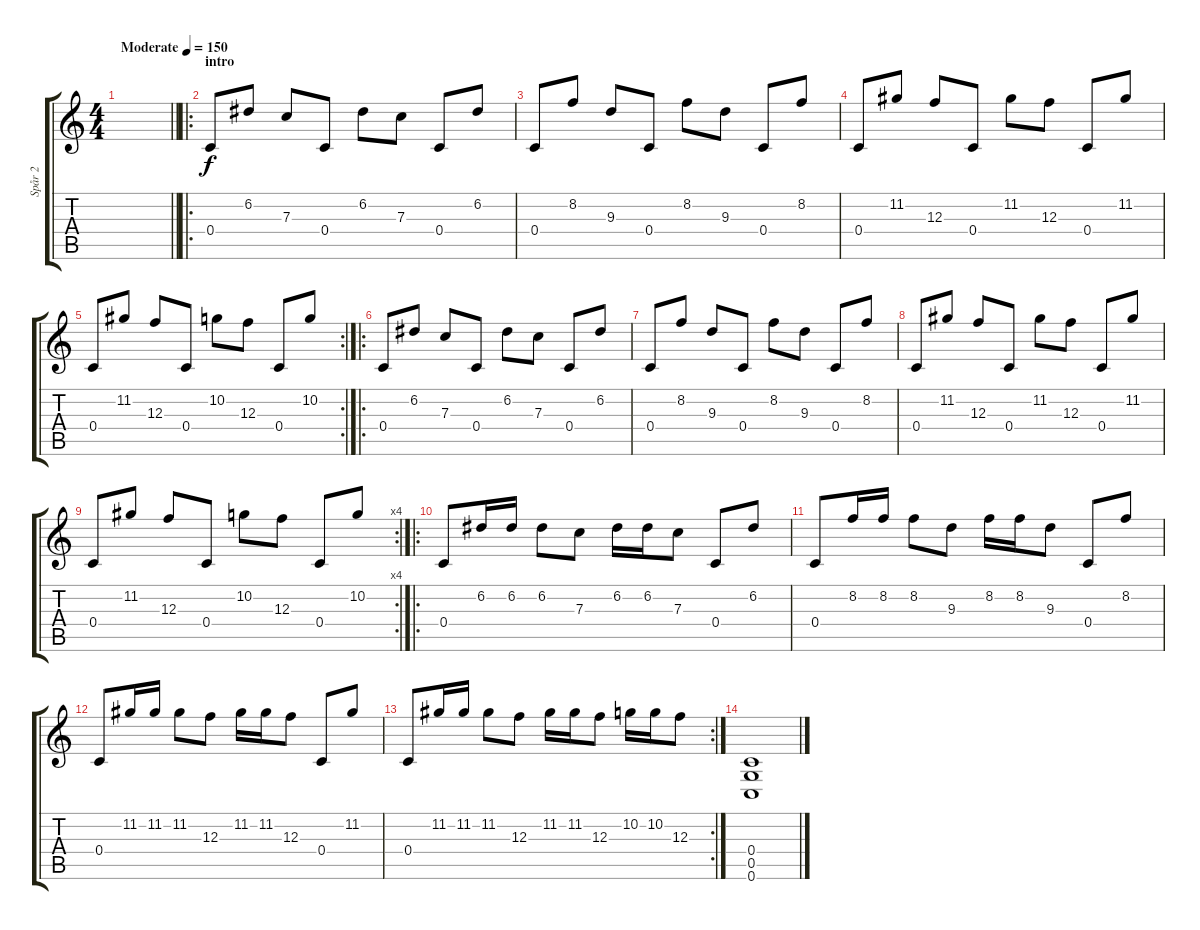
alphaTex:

\track ("Spår 2" "Spår 2") {instrument distortionguitar}
\staff {score tabs}
\tuning (D4 A3 F3 C3 G2 C2) {hide}
\ts (4 4)
\tempo (150 "Moderate")
\clef g2
\barLineRight lightlight
\ks c
|
\ro
\section ("" "intro")
0.4.8 6.2.8 7.3.8 0.4.8 6.2.8 7.3.8 0.4.8 6.2.8 |
0.4.8 8.2.8 9.3.8 0.4.8 8.2.8 9.3.8 0.4.8 8.2.8 |
0.4.8 11.2.8 12.3.8 0.4.8 11.2.8 12.3.8 0.4.8 11.2.8 |
\rc 2
0.4.8 11.2.8 12.3.8 0.4.8 10.2.8 12.3.8 0.4.8 10.2.8 |
\ro
0.4.8 6.2.8 7.3.8 0.4.8 6.2.8 7.3.8 0.4.8 6.2.8 |
0.4.8 8.2.8 9.3.8 0.4.8 8.2.8 9.3.8 0.4.8 8.2.8 |
0.4.8 11.2.8 12.3.8 0.4.8 11.2.8 12.3.8 0.4.8 11.2.8 |
\rc 4
0.4.8 11.2.8 12.3.8 0.4.8 10.2.8 12.3.8 0.4.8 10.2.8 |
\ro
0.4.8 6.2.16 6.2.16 6.2.8 7.3.8 6.2.16 6.2.16 7.3.8 0.4.8 6.2.8 |
0.4.8 8.2.16 8.2.16 8.2.8 9.3.8 8.2.16 8.2.16 9.3.8 0.4.8 8.2.8 |
0.4.8 11.2.16 11.2.16 11.2.8 12.3.8 11.2.16 11.2.16 12.3.8 0.4.8 11.2.8 |
\rc 2
0.4.8 11.2.16 11.2.16 11.2.8 12.3.8 11.2.16 11.2.16 12.3.8 10.2.16 10.2.16 12.3.8 |
(0.4 0.5 0.6).1
